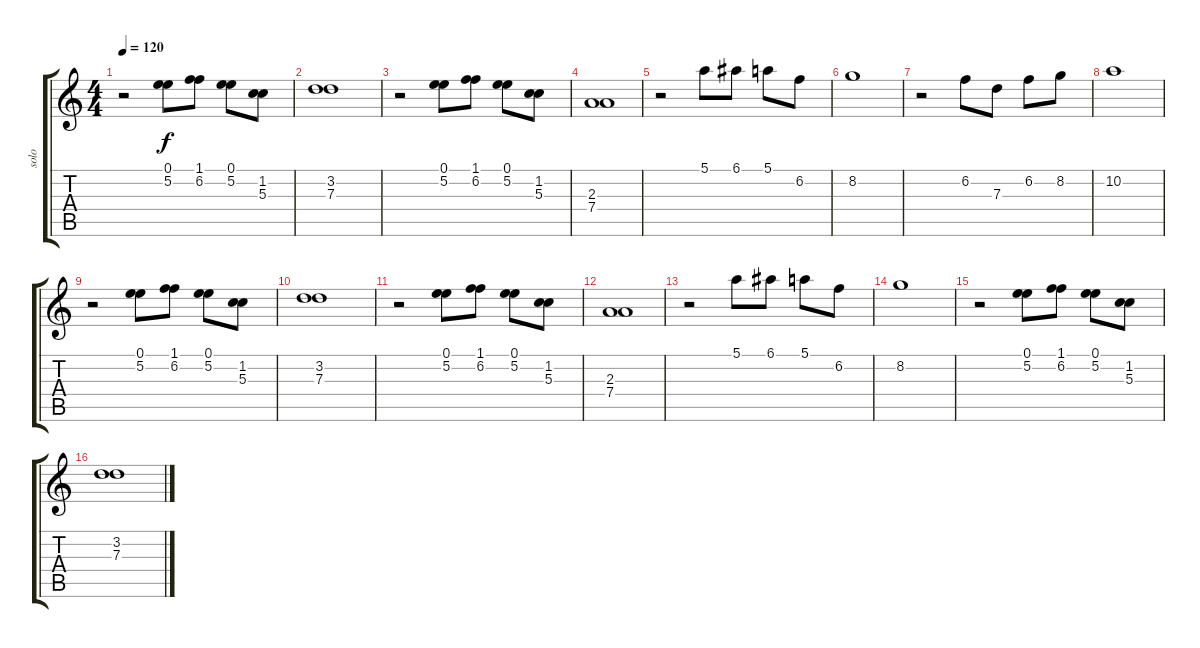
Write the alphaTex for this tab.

\track ("solo" "solo") {instrument overdrivenguitar}
\staff {score tabs}
\tuning (E4 B3 G3 D3 A2 E2) {hide}
\ts (4 4)
\tempo 120
\clef g2
\ks c
r.2{dy f instrument overdrivenguitar} (0.1 5.2).8 (1.1 6.2).8 (0.1 5.2).8 (1.2 5.3).8 |
(3.2 7.3).1 |
r.2 (0.1 5.2).8 (1.1 6.2).8 (0.1 5.2).8 (1.2 5.3).8 |
(2.3 7.4).1 |
r.2 5.1.8 6.1.8 5.1.8 6.2.8 |
8.2.1 |
r.2 6.2.8 7.3.8 6.2.8 8.2.8 |
10.2.1 |
r.2 (0.1 5.2).8 (1.1 6.2).8 (0.1 5.2).8 (1.2 5.3).8 |
(3.2 7.3).1 |
r.2 (0.1 5.2).8 (1.1 6.2).8 (0.1 5.2).8 (1.2 5.3).8 |
(2.3 7.4).1 |
r.2 5.1.8 6.1.8 5.1.8 6.2.8 |
8.2.1 |
r.2 (0.1 5.2).8 (1.1 6.2).8 (0.1 5.2).8 (1.2 5.3).8 |
(3.2 7.3).1
